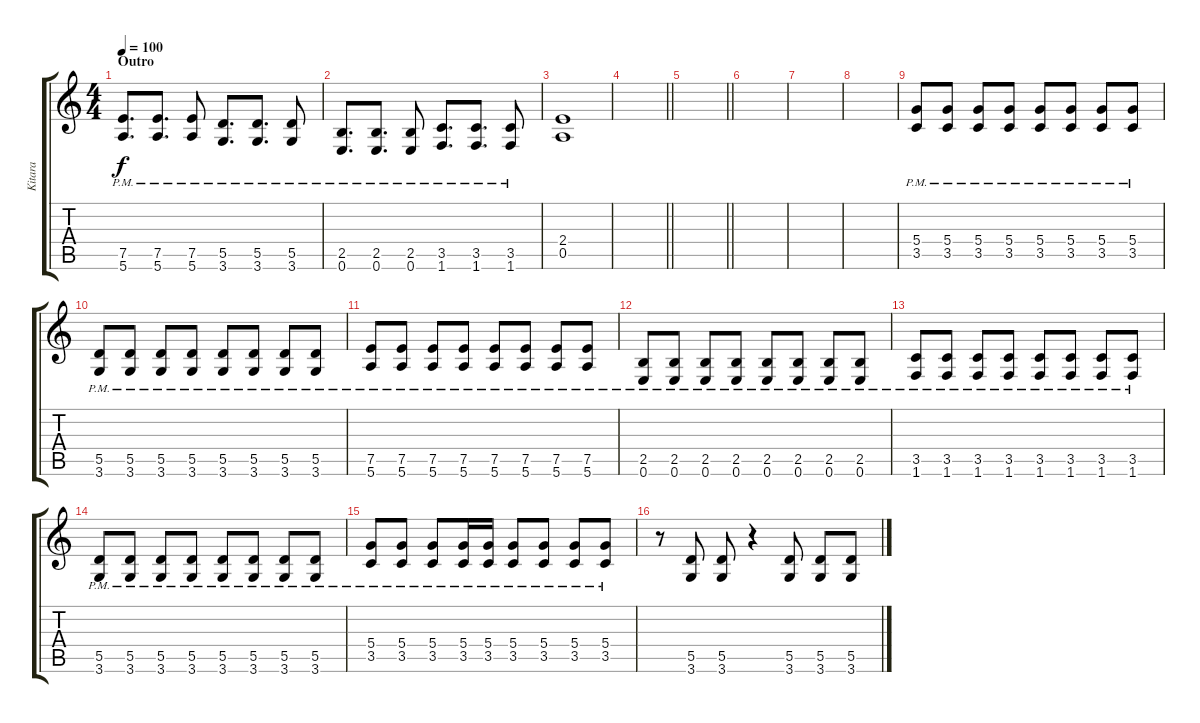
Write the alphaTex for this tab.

\track ("Kitara" "Kitara") {instrument overdrivenguitar}
\staff {score tabs}
\tuning (E4 B3 G3 D3 A2 E2) {hide}
\ts (4 4)
\section ("" "Outro")
\tempo 100
\clef g2
\ks c
(7.5{pm} 5.6{pm}).8{d dy f} (7.5{pm} 5.6{pm}).8{d} (7.5{pm} 5.6{pm}).8 (5.5{pm} 3.6{pm}).8{d} (5.5{pm} 3.6{pm}).8{d} (5.5{pm} 3.6{pm}).8 |
(2.5{pm} 0.6{pm}).8{d} (2.5{pm} 0.6{pm}).8{d} (2.5{pm} 0.6{pm}).8 (3.5{pm} 1.6{pm}).8{d} (3.5{pm} 1.6{pm}).8{d} (3.5{pm} 1.6{pm}).8 |
(2.4 0.5).1 |
\barLineRight lightlight
|
\barLineRight lightlight
|
|
|
|
(5.4{pm} 3.5{pm}).8 (5.4{pm} 3.5{pm}).8 (5.4{pm} 3.5{pm}).8 (5.4{pm} 3.5{pm}).8 (5.4{pm} 3.5{pm}).8 (5.4{pm} 3.5{pm}).8 (5.4{pm} 3.5{pm}).8 (5.4{pm} 3.5{pm}).8 |
(5.5{pm} 3.6{pm}).8 (5.5{pm} 3.6{pm}).8 (5.5{pm} 3.6{pm}).8 (5.5{pm} 3.6{pm}).8 (5.5{pm} 3.6{pm}).8 (5.5{pm} 3.6{pm}).8 (5.5{pm} 3.6{pm}).8 (5.5{pm} 3.6{pm}).8 |
(7.5{pm} 5.6{pm}).8 (7.5{pm} 5.6{pm}).8 (7.5{pm} 5.6{pm}).8 (7.5{pm} 5.6{pm}).8 (7.5{pm} 5.6{pm}).8 (7.5{pm} 5.6{pm}).8 (7.5{pm} 5.6{pm}).8 (7.5{pm} 5.6{pm}).8 |
(2.5{pm} 0.6{pm}).8 (2.5{pm} 0.6{pm}).8 (2.5{pm} 0.6{pm}).8 (2.5{pm} 0.6{pm}).8 (2.5{pm} 0.6{pm}).8 (2.5{pm} 0.6{pm}).8 (2.5{pm} 0.6{pm}).8 (2.5{pm} 0.6{pm}).8 |
(3.5{pm} 1.6{pm}).8 (3.5{pm} 1.6{pm}).8 (3.5{pm} 1.6{pm}).8 (3.5{pm} 1.6{pm}).8 (3.5{pm} 1.6{pm}).8 (3.5{pm} 1.6{pm}).8 (3.5{pm} 1.6{pm}).8 (3.5{pm} 1.6{pm}).8 |
(5.5{pm} 3.6{pm}).8 (5.5{pm} 3.6{pm}).8 (5.5{pm} 3.6{pm}).8 (5.5{pm} 3.6{pm}).8 (5.5{pm} 3.6{pm}).8 (5.5{pm} 3.6{pm}).8 (5.5{pm} 3.6{pm}).8 (5.5{pm} 3.6{pm}).8 |
(5.4{pm} 3.5{pm}).8 (5.4{pm} 3.5{pm}).8 (5.4{pm} 3.5{pm}).8 (5.4{pm} 3.5{pm}).16 (5.4{pm} 3.5{pm}).16 (5.4{pm} 3.5{pm}).8 (5.4{pm} 3.5{pm}).8 (5.4{pm} 3.5{pm}).8 (5.4{pm} 3.5{pm}).8 |
r.8 (5.5 3.6).8 (5.5 3.6).8 r.4 (5.5 3.6).8 (5.5 3.6).8 (5.5 3.6).8
